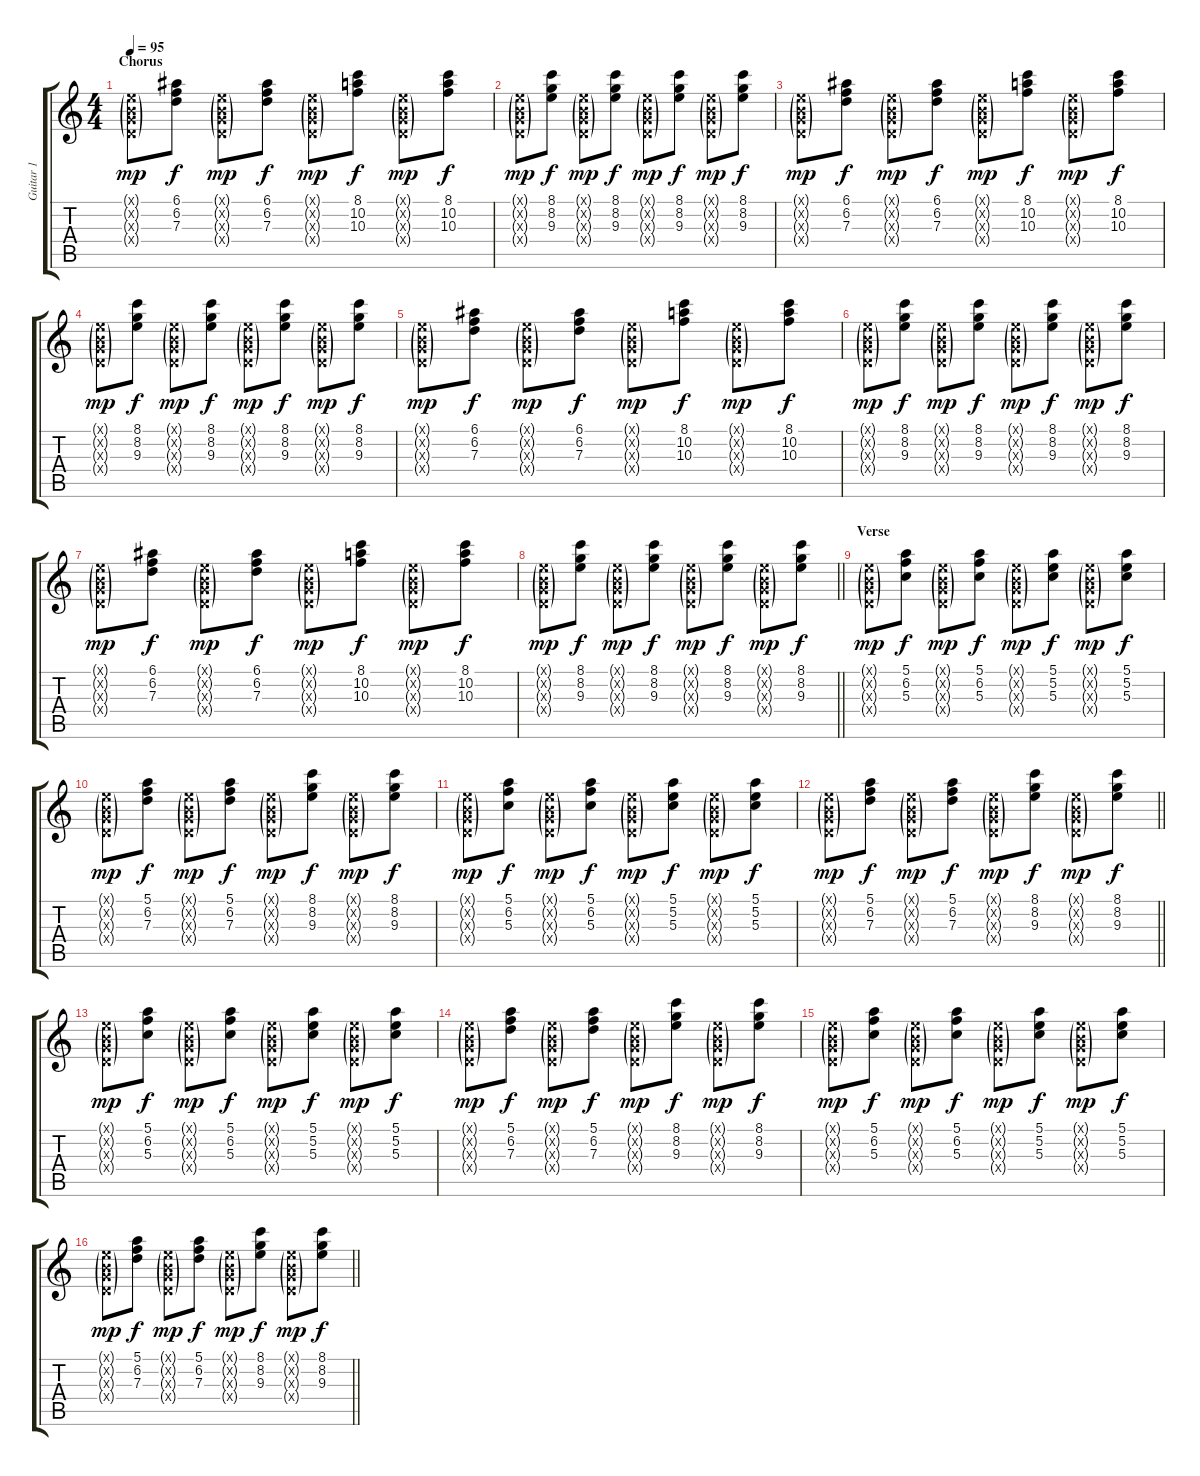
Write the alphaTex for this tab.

\track ("Guitar 1" "Guitar 1") {instrument electricguitarclean}
\staff {score tabs}
\tuning (E4 B3 G3 D3 A2 E2) {hide}
\ts (4 4)
\section ("" "Chorus")
\tempo 95
\clef g2
\ks c
(0.1{g x} 0.2{g x} 0.3{g x} 0.4{g x}).8{dy mp} (6.1 6.2 7.3).8{dy f} (0.1{g x} 0.2{g x} 0.3{g x} 0.4{g x}).8{dy mp} (6.1 6.2 7.3).8{dy f} (0.1{g x} 0.2{g x} 0.3{g x} 0.4{g x}).8{dy mp} (8.1 10.2 10.3).8{dy f} (0.1{g x} 0.2{g x} 0.3{g x} 0.4{g x}).8{dy mp} (8.1 10.2 10.3).8{dy f} |
(0.1{g x} 0.2{g x} 0.3{g x} 0.4{g x}).8{dy mp} (8.1 8.2 9.3).8{dy f} (0.1{g x} 0.2{g x} 0.3{g x} 0.4{g x}).8{dy mp} (8.1 8.2 9.3).8{dy f} (0.1{g x} 0.2{g x} 0.3{g x} 0.4{g x}).8{dy mp} (8.1 8.2 9.3).8{dy f} (0.1{g x} 0.2{g x} 0.3{g x} 0.4{g x}).8{dy mp} (8.1 8.2 9.3).8{dy f} |
(0.1{g x} 0.2{g x} 0.3{g x} 0.4{g x}).8{dy mp} (6.1 6.2 7.3).8{dy f} (0.1{g x} 0.2{g x} 0.3{g x} 0.4{g x}).8{dy mp} (6.1 6.2 7.3).8{dy f} (0.1{g x} 0.2{g x} 0.3{g x} 0.4{g x}).8{dy mp} (8.1 10.2 10.3).8{dy f} (0.1{g x} 0.2{g x} 0.3{g x} 0.4{g x}).8{dy mp} (8.1 10.2 10.3).8{dy f} |
(0.1{g x} 0.2{g x} 0.3{g x} 0.4{g x}).8{dy mp} (8.1 8.2 9.3).8{dy f} (0.1{g x} 0.2{g x} 0.3{g x} 0.4{g x}).8{dy mp} (8.1 8.2 9.3).8{dy f} (0.1{g x} 0.2{g x} 0.3{g x} 0.4{g x}).8{dy mp} (8.1 8.2 9.3).8{dy f} (0.1{g x} 0.2{g x} 0.3{g x} 0.4{g x}).8{dy mp} (8.1 8.2 9.3).8{dy f} |
(0.1{g x} 0.2{g x} 0.3{g x} 0.4{g x}).8{dy mp} (6.1 6.2 7.3).8{dy f} (0.1{g x} 0.2{g x} 0.3{g x} 0.4{g x}).8{dy mp} (6.1 6.2 7.3).8{dy f} (0.1{g x} 0.2{g x} 0.3{g x} 0.4{g x}).8{dy mp} (8.1 10.2 10.3).8{dy f} (0.1{g x} 0.2{g x} 0.3{g x} 0.4{g x}).8{dy mp} (8.1 10.2 10.3).8{dy f} |
(0.1{g x} 0.2{g x} 0.3{g x} 0.4{g x}).8{dy mp} (8.1 8.2 9.3).8{dy f} (0.1{g x} 0.2{g x} 0.3{g x} 0.4{g x}).8{dy mp} (8.1 8.2 9.3).8{dy f} (0.1{g x} 0.2{g x} 0.3{g x} 0.4{g x}).8{dy mp} (8.1 8.2 9.3).8{dy f} (0.1{g x} 0.2{g x} 0.3{g x} 0.4{g x}).8{dy mp} (8.1 8.2 9.3).8{dy f} |
(0.1{g x} 0.2{g x} 0.3{g x} 0.4{g x}).8{dy mp} (6.1 6.2 7.3).8{dy f} (0.1{g x} 0.2{g x} 0.3{g x} 0.4{g x}).8{dy mp} (6.1 6.2 7.3).8{dy f} (0.1{g x} 0.2{g x} 0.3{g x} 0.4{g x}).8{dy mp} (8.1 10.2 10.3).8{dy f} (0.1{g x} 0.2{g x} 0.3{g x} 0.4{g x}).8{dy mp} (8.1 10.2 10.3).8{dy f} |
\barLineRight lightlight
(0.1{g x} 0.2{g x} 0.3{g x} 0.4{g x}).8{dy mp} (8.1 8.2 9.3).8{dy f} (0.1{g x} 0.2{g x} 0.3{g x} 0.4{g x}).8{dy mp} (8.1 8.2 9.3).8{dy f} (0.1{g x} 0.2{g x} 0.3{g x} 0.4{g x}).8{dy mp} (8.1 8.2 9.3).8{dy f} (0.1{g x} 0.2{g x} 0.3{g x} 0.4{g x}).8{dy mp} (8.1 8.2 9.3).8{dy f} |
\section ("" "Verse")
(0.1{g x} 0.2{g x} 0.3{g x} 0.4{g x}).8{dy mp} (5.1 6.2 5.3).8{dy f} (0.1{g x} 0.2{g x} 0.3{g x} 0.4{g x}).8{dy mp} (5.1 6.2 5.3).8{dy f} (0.1{g x} 0.2{g x} 0.3{g x} 0.4{g x}).8{dy mp} (5.1 5.2 5.3).8{dy f} (0.1{g x} 0.2{g x} 0.3{g x} 0.4{g x}).8{dy mp} (5.1 5.2 5.3).8{dy f} |
(0.1{g x} 0.2{g x} 0.3{g x} 0.4{g x}).8{dy mp} (5.1 6.2 7.3).8{dy f} (0.1{g x} 0.2{g x} 0.3{g x} 0.4{g x}).8{dy mp} (5.1 6.2 7.3).8{dy f} (0.1{g x} 0.2{g x} 0.3{g x} 0.4{g x}).8{dy mp} (8.1 8.2 9.3).8{dy f} (0.1{g x} 0.2{g x} 0.3{g x} 0.4{g x}).8{dy mp} (8.1 8.2 9.3).8{dy f} |
(0.1{g x} 0.2{g x} 0.3{g x} 0.4{g x}).8{dy mp} (5.1 6.2 5.3).8{dy f} (0.1{g x} 0.2{g x} 0.3{g x} 0.4{g x}).8{dy mp} (5.1 6.2 5.3).8{dy f} (0.1{g x} 0.2{g x} 0.3{g x} 0.4{g x}).8{dy mp} (5.1 5.2 5.3).8{dy f} (0.1{g x} 0.2{g x} 0.3{g x} 0.4{g x}).8{dy mp} (5.1 5.2 5.3).8{dy f} |
\barLineRight lightlight
(0.1{g x} 0.2{g x} 0.3{g x} 0.4{g x}).8{dy mp} (5.1 6.2 7.3).8{dy f} (0.1{g x} 0.2{g x} 0.3{g x} 0.4{g x}).8{dy mp} (5.1 6.2 7.3).8{dy f} (0.1{g x} 0.2{g x} 0.3{g x} 0.4{g x}).8{dy mp} (8.1 8.2 9.3).8{dy f} (0.1{g x} 0.2{g x} 0.3{g x} 0.4{g x}).8{dy mp} (8.1 8.2 9.3).8{dy f} |
(0.1{g x} 0.2{g x} 0.3{g x} 0.4{g x}).8{dy mp} (5.1 6.2 5.3).8{dy f} (0.1{g x} 0.2{g x} 0.3{g x} 0.4{g x}).8{dy mp} (5.1 6.2 5.3).8{dy f} (0.1{g x} 0.2{g x} 0.3{g x} 0.4{g x}).8{dy mp} (5.1 5.2 5.3).8{dy f} (0.1{g x} 0.2{g x} 0.3{g x} 0.4{g x}).8{dy mp} (5.1 5.2 5.3).8{dy f} |
(0.1{g x} 0.2{g x} 0.3{g x} 0.4{g x}).8{dy mp} (5.1 6.2 7.3).8{dy f} (0.1{g x} 0.2{g x} 0.3{g x} 0.4{g x}).8{dy mp} (5.1 6.2 7.3).8{dy f} (0.1{g x} 0.2{g x} 0.3{g x} 0.4{g x}).8{dy mp} (8.1 8.2 9.3).8{dy f} (0.1{g x} 0.2{g x} 0.3{g x} 0.4{g x}).8{dy mp} (8.1 8.2 9.3).8{dy f} |
(0.1{g x} 0.2{g x} 0.3{g x} 0.4{g x}).8{dy mp} (5.1 6.2 5.3).8{dy f} (0.1{g x} 0.2{g x} 0.3{g x} 0.4{g x}).8{dy mp} (5.1 6.2 5.3).8{dy f} (0.1{g x} 0.2{g x} 0.3{g x} 0.4{g x}).8{dy mp} (5.1 5.2 5.3).8{dy f} (0.1{g x} 0.2{g x} 0.3{g x} 0.4{g x}).8{dy mp} (5.1 5.2 5.3).8{dy f} |
\barLineRight lightlight
(0.1{g x} 0.2{g x} 0.3{g x} 0.4{g x}).8{dy mp} (5.1 6.2 7.3).8{dy f} (0.1{g x} 0.2{g x} 0.3{g x} 0.4{g x}).8{dy mp} (5.1 6.2 7.3).8{dy f} (0.1{g x} 0.2{g x} 0.3{g x} 0.4{g x}).8{dy mp} (8.1 8.2 9.3).8{dy f} (0.1{g x} 0.2{g x} 0.3{g x} 0.4{g x}).8{dy mp} (8.1 8.2 9.3).8{dy f}
